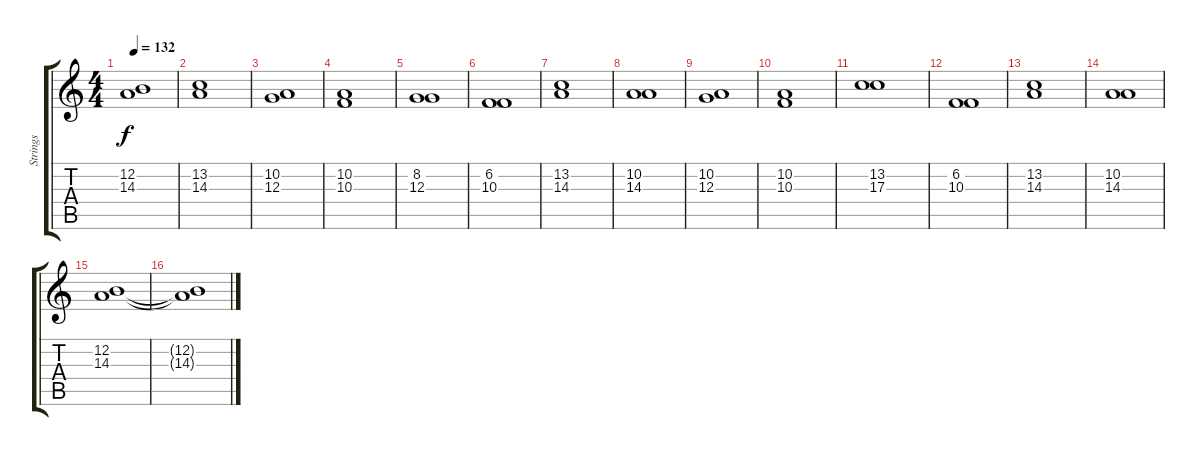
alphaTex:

\track ("Strings" "Strings") {instrument stringensemble1}
\staff {score tabs}
\tuning (E4 B3 G3 D3 A2 E2) {hide}
\ts (4 4)
\tempo 132
\clef g2
\ks c
(12.2 14.3).1{dy f} |
(13.2 14.3).1 |
(10.2 12.3).1 |
(10.2 10.3).1 |
(8.2 12.3).1 |
(6.2 10.3).1 |
(13.2 14.3).1 |
(10.2 14.3).1 |
(10.2 12.3).1 |
(10.2 10.3).1 |
(13.2 17.3).1 |
(6.2 10.3).1 |
(13.2 14.3).1 |
(10.2 14.3).1 |
(12.2 14.3).1 |
(12.2{t} 14.3{t}).1
